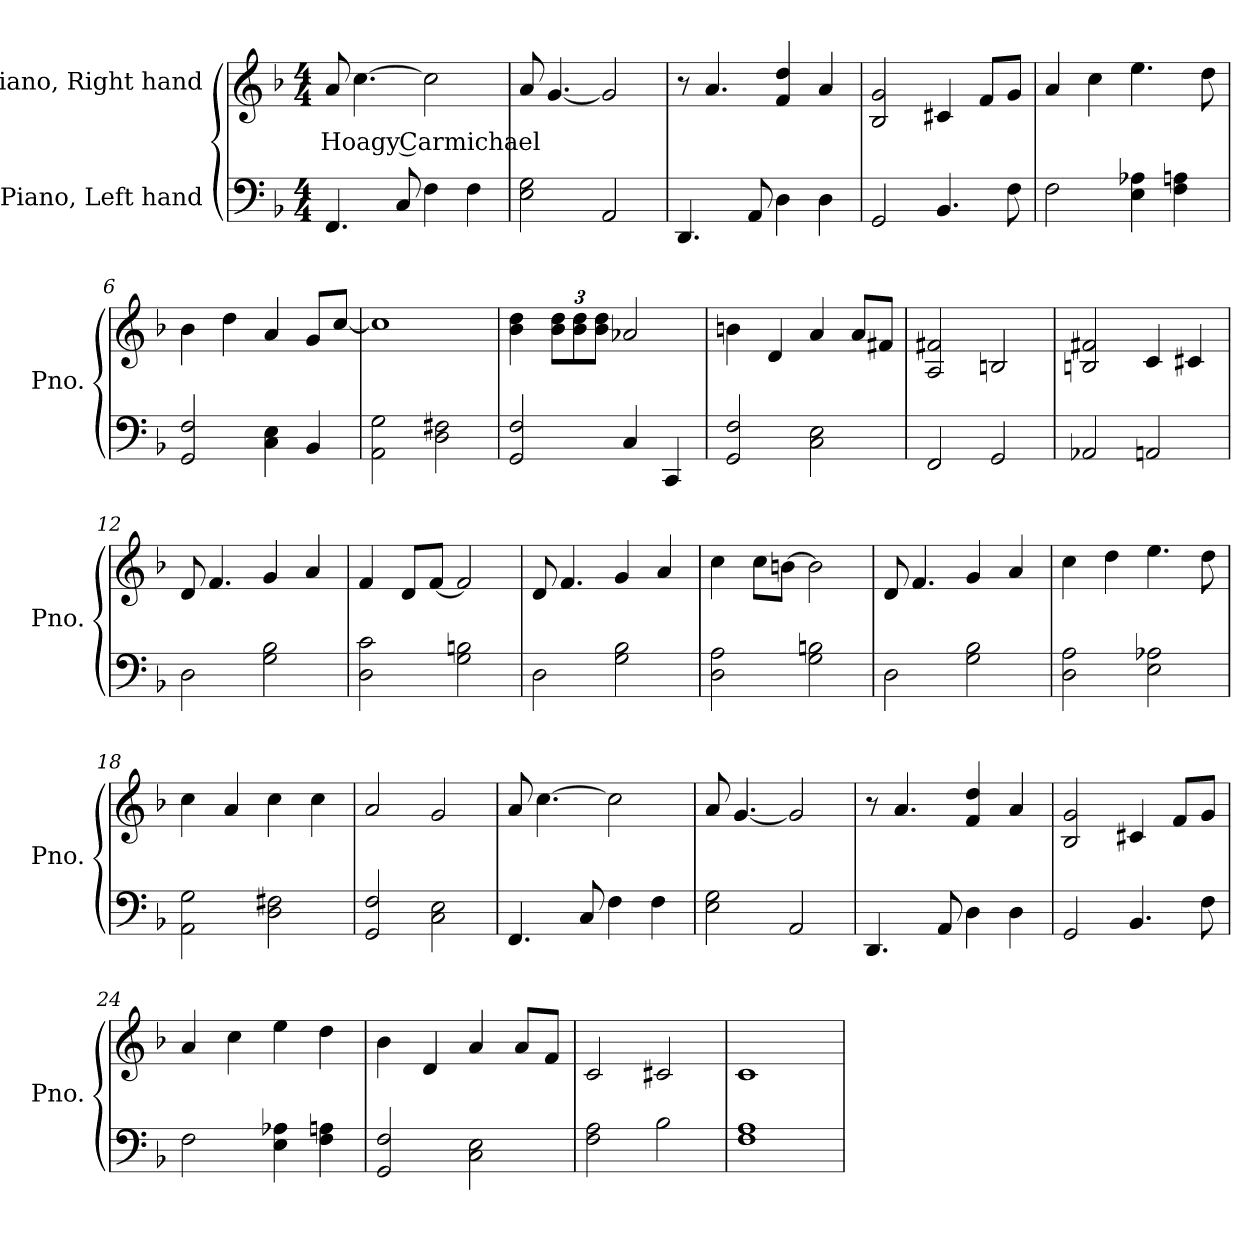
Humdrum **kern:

**kern	**kern	**text
*part2	*part1	*part1
*staff2	*staff1	*staff1
*I"Piano, Left hand	*I"Piano, Right hand	*
*I'Pno.	*I'Pno.	*
*clefF4	*clefG2	*
*k[b-]	*k[b-]	*
*M4/4	*M4/4	*
*MM120	*MM120	*
=1	=1	=1
!	!	!LO:LY:b
4.FF/	8a/	Hoagy Carmichael
.	[4.cc\	.
8C/	.	.
4F\	2cc\]	.
4F\	.	.
=2	=2	=2
2E\ 2G\	8a/	.
.	[4.g/	.
2AA/	2g/]	.
=3	=3	=3
4.DD/	8r	.
.	4.a/	.
8AA/	.	.
4D\	4f/ 4dd/	.
4D\	4a/	.
=4	=4	=4
2GG/	2B-/ 2g/	.
4.BB-/	4c#X/	.
.	8f/L	.
8F\	8g/J	.
=5	=5	=5
2F\	4a/	.
.	4cc\	.
4E\ 4A-X\	4.ee\	.
4F\ 4An\	.	.
.	8dd\	.
!!LO:LB:g=z
=6	=6	=6
2GG/ 2F/	4b-\	.
.	4dd\	.
4C\ 4E\	4a/	.
4BB-/	8g/L	.
.	[8cc/J	.
=7	=7	=7
2AA\ 2G\	1cc]	.
2D\ 2F#X\	.	.
=8	=8	=8
2GG/ 2F/	4b-\ 4dd\	.
*	*Xbrackettup	*
.	12b-\ 12dd\L	.
.	12b-\ 12dd\	.
.	12b-\ 12dd\J	.
4C/	2a-X/	.
4CC/	.	.
=9	=9	=9
2GG/ 2F/	4bn\	.
.	4d/	.
2C\ 2E\	4a/	.
.	8a/L	.
.	8f#X/J	.
=10	=10	=10
2FF/	2A/ 2f#X/	.
2GG/	2Bn/	.
=11	=11	=11
2AA-X/	2Bn/ 2f#X/	.
2AAn/	4c/	.
.	4c#X/	.
=12	=12	=12
2D\	8d/	.
.	4.f/	.
2G\ 2B-\	4g/	.
.	4a/	.
!!LO:LB:g=z
=13	=13	=13
2D\ 2c\	4f/	.
.	8d/L	.
.	[8f/J	.
2G\ 2Bn\	2f/]	.
=14	=14	=14
2D\	8d/	.
.	4.f/	.
2G\ 2B-\	4g/	.
.	4a/	.
=15	=15	=15
2D\ 2A\	4cc\	.
.	8cc\L	.
.	[8bn\J	.
2G\ 2Bn\	2b\]	.
=16	=16	=16
2D\	8d/	.
.	4.f/	.
2G\ 2B-\	4g/	.
.	4a/	.
=17	=17	=17
2D\ 2A\	4cc\	.
.	4dd\	.
2E\ 2A-X\	4.ee\	.
.	8dd\	.
=18	=18	=18
2AA\ 2G\	4cc\	.
.	4a/	.
2D\ 2F#X\	4cc\	.
.	4cc\	.
=19	=19	=19
2GG/ 2F/	2a/	.
2C\ 2E\	2g/	.
=20	=20	=20
4.FF/	8a/	.
.	[4.cc\	.
8C/	.	.
4F\	2cc\]	.
4F\	.	.
!!LO:LB:g=z
=21	=21	=21
2E\ 2G\	8a/	.
.	[4.g/	.
2AA/	2g/]	.
=22	=22	=22
4.DD/	8r	.
.	4.a/	.
8AA/	.	.
4D\	4f/ 4dd/	.
4D\	4a/	.
=23	=23	=23
2GG/	2B-/ 2g/	.
4.BB-/	4c#X/	.
.	8f/L	.
8F\	8g/J	.
=24	=24	=24
2F\	4a/	.
.	4cc\	.
4E\ 4A-X\	4ee\	.
4F\ 4An\	4dd\	.
=25	=25	=25
2GG/ 2F/	4b-\	.
.	4d/	.
2C\ 2E\	4a/	.
.	8a/L	.
.	8f/J	.
=26	=26	=26
2F\ 2A\	2c/	.
2B-\	2c#X/	.
=27	=27	=27
1F 1A	1c	.
=	=	=
*-	*-	*-
